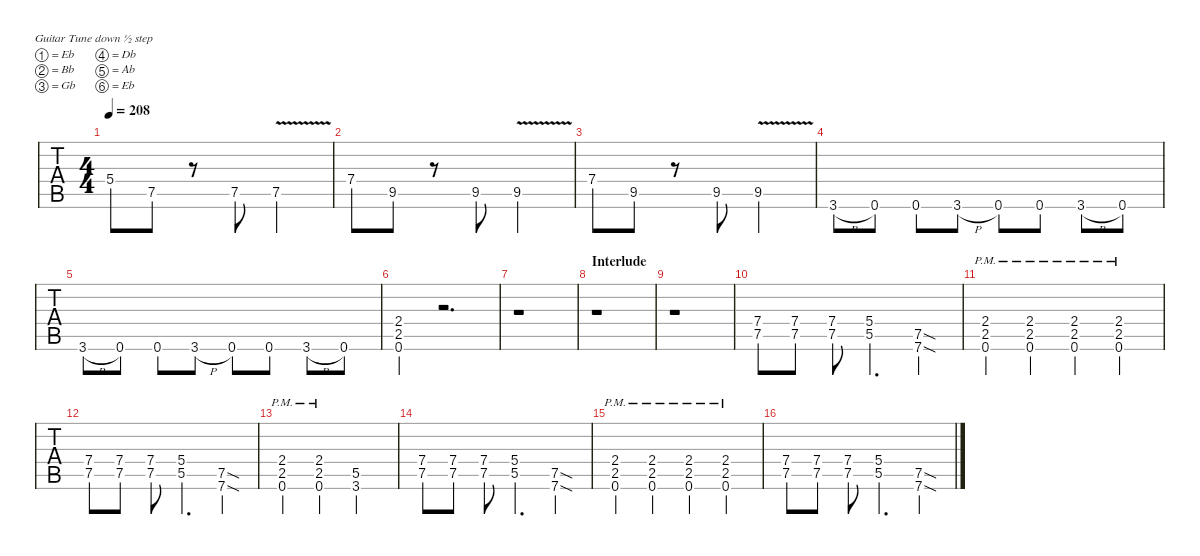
\defaultSystemsLayout 4
\hideDynamics
\bracketExtendMode nobrackets
\otherSystemsTrackNameOrientation horizontal
\track ("Rhythm Guitar 2 (Kirk)" "   ") {multiBarRest instrument distortionguitar}
\staff {tabs}
\tuning (Eb4 Bb3 Gb3 Db3 Ab2 Eb2)
\ts (4 4)
\tempo 208
\clef g2
\ks c
5.4{acc #}.8{dy mf} 7.5{acc #}.8 r.8 7.5{acc #}.8 7.5{v acc #}.2 |
7.4{acc #}.8 9.5.8 r.8 9.5.8 9.5{v}.2 |
7.4{acc #}.8 9.5.8 r.8 9.5.8 9.5{v}.2 |
3.6{h acc #}.8 0.6{acc #}.8 0.6{acc #}.8 3.6{h acc #}.8 0.6{acc #}.8 0.6{acc #}.8 3.6{h acc #}.8 0.6{acc #}.8 |
3.6{h acc #}.8 0.6{acc #}.8 0.6{acc #}.8 3.6{h acc #}.8 0.6{acc #}.8 0.6{acc #}.8 3.6{h acc #}.8 0.6{acc #}.8 |
(0.6{acc #} 2.5{acc #} 2.4{acc #}).4 r.2{d} |
r.1 |
\section ("" "Interlude")
r.1 |
r.1 |
(7.4{acc #} 7.5{acc #}).8 (7.4{acc #} 7.5{acc #}).8 (7.4{acc #} 7.5{acc #}).8 (5.5{acc #} 5.4{acc #}).4{d} (7.6{sod acc #} 7.5{sod acc #}).4 |
(0.6{pm acc #} 2.5{pm acc #} 2.4{pm acc #}).4 (0.6{pm acc #} 2.5{pm acc #} 2.4{pm acc #}).4 (0.6{pm acc #} 2.5{pm acc #} 2.4{pm acc #}).4 (0.6{pm acc #} 2.5{pm acc #} 2.4{pm acc #}).4 |
(7.4{acc #} 7.5{acc #}).8 (7.4{acc #} 7.5{acc #}).8 (7.4{acc #} 7.5{acc #}).8 (5.5{acc #} 5.4{acc #}).4{d} (7.6{sod acc #} 7.5{sod acc #}).4 |
(0.6{pm acc #} 2.5{pm acc #} 2.4{pm acc #}).4 (0.6{pm acc #} 2.5{pm acc #} 2.4{pm acc #}).4 (3.6{acc #} 5.5{acc #}).2 |
(7.4{acc #} 7.5{acc #}).8 (7.4{acc #} 7.5{acc #}).8 (7.4{acc #} 7.5{acc #}).8 (5.5{acc #} 5.4{acc #}).4{d} (7.6{sod acc #} 7.5{sod acc #}).4 |
(0.6{pm acc #} 2.5{pm acc #} 2.4{pm acc #}).4 (0.6{pm acc #} 2.5{pm acc #} 2.4{pm acc #}).4 (0.6{pm acc #} 2.5{pm acc #} 2.4{pm acc #}).4 (0.6{pm acc #} 2.5{pm acc #} 2.4{pm acc #}).4 |
(7.4{acc #} 7.5{acc #}).8 (7.4{acc #} 7.5{acc #}).8 (7.4{acc #} 7.5{acc #}).8 (5.5{acc #} 5.4{acc #}).4{d} (7.6{sod acc #} 7.5{sod acc #}).4
